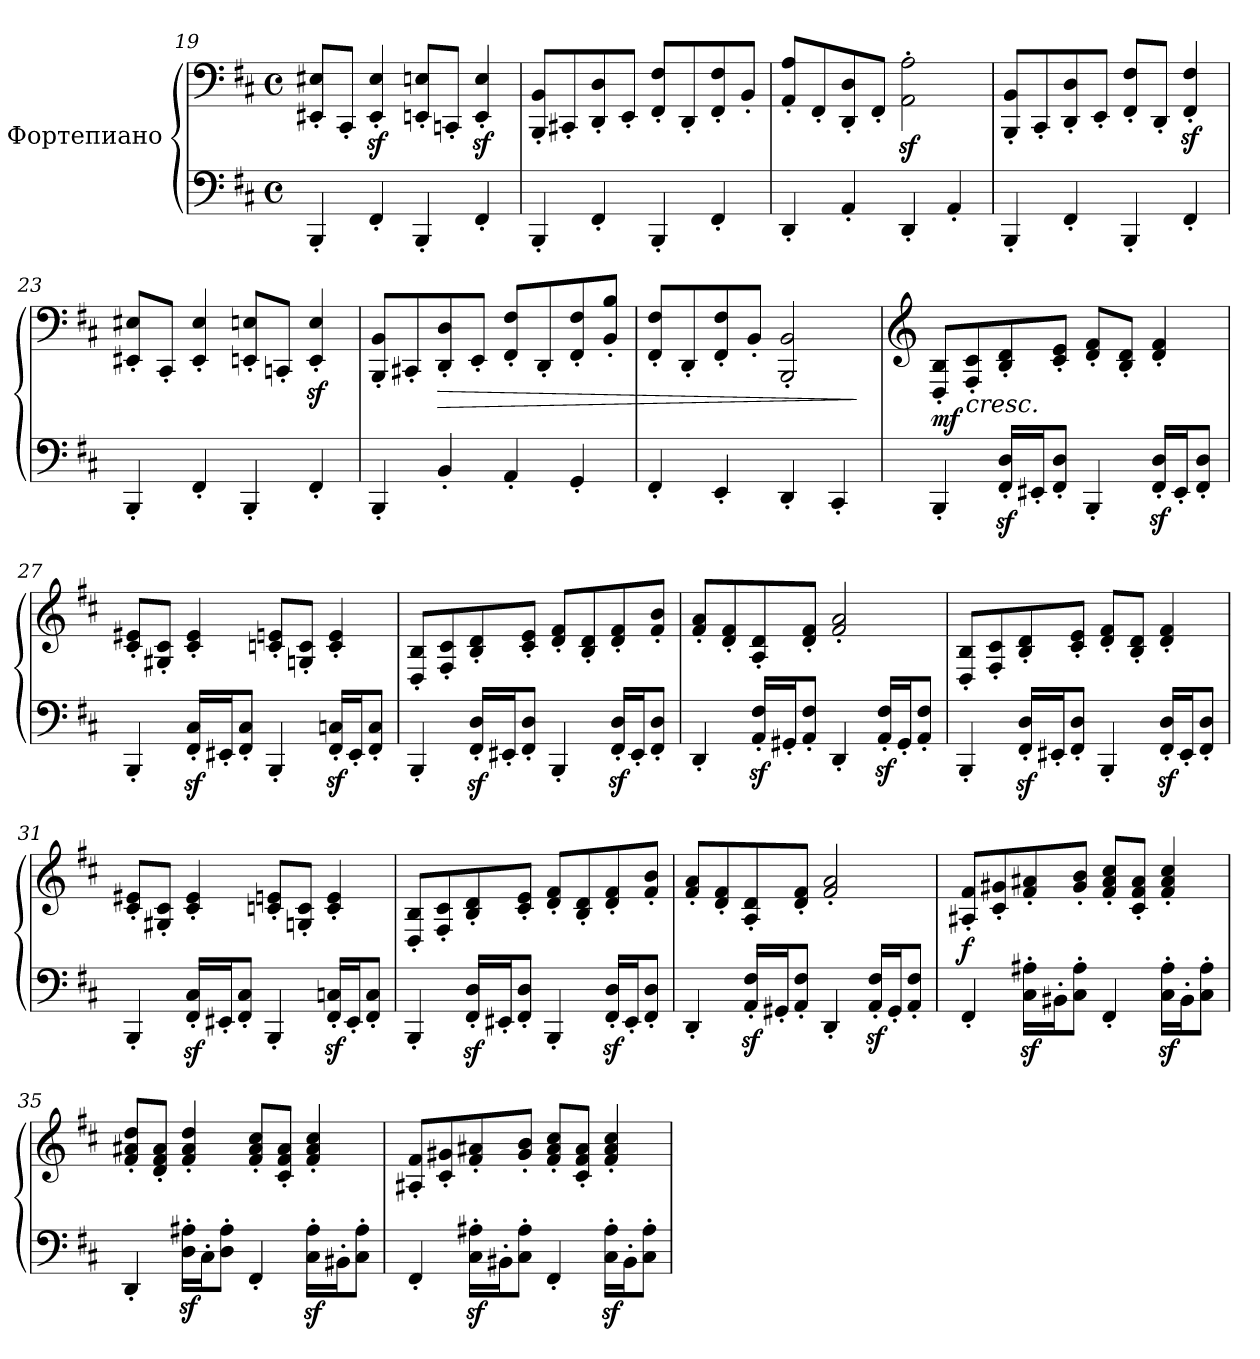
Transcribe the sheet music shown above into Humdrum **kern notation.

**kern	**kern	**dynam
*part1	*part1	*part1
*staff2	*staff1	*staff1/2
*I"Фортепиано	*	*
*clefF4	*clefF4	*
*k[f#c#]	*k[f#c#]	*
*M4/4	*M4/4	*
*met(c)	*met(c)	*
=19	=19	=19
4BBB'/	8EE#X/' 8E#X/'L	.
.	8CC#'/J	.
4FF#'/	4EE#/z<' 4E#/z<'	.
4BBB'/	8EEn/' 8En/'L	.
.	8CCn'/J	.
4FF#'/	4EE/z<' 4E/z<'	.
=20	=20	=20
*	*MM115	*
4BBB'/	8BBB/' 8BB/'L	.
.	8CC#X'/	.
4FF#'/	8DD/' 8D/'	.
.	8EE'/J	.
4BBB'/	8FF#/' 8F#/'L	.
.	8DD'/	.
4FF#'/	8FF#/' 8F#/'	.
.	8BB'/J	.
=21	=21	=21
4DD'/	8AA/' 8A/'L	.
.	8FF#'/	.
4AA'/	8DD/' 8D/'	.
.	8FF#'/J	.
4DD'/	2AA\z<' 2A\z<'	.
4AA'/	.	.
!!LO:LB:g=z
=22	=22	=22
*	*MM120	*
4BBB'/	8BBB/' 8BB/'L	.
.	8CC#'/	.
4FF#'/	8DD/' 8D/'	.
.	8EE'/J	.
4BBB'/	8FF#/' 8F#/'L	.
.	8DD'/J	.
4FF#'/	4FF#/z<' 4F#/z<'	.
=23	=23	=23
4BBB'/	8EE#X/' 8E#X/'L	.
.	8CC#'/J	.
4FF#'/	4EE#/' 4E#/'	.
4BBB'/	8EEn/' 8En/'L	.
.	8CCn'/J	.
4FF#'/	4EE/z<' 4E/z<'	.
=24	=24	=24
4BBB'/	8BBB/' 8BB/'L	.
.	8CC#X'/	.
!	!	!LO:HP:b
4BB'/	8DD/' 8D/'	>
.	8EE'/J	.
4AA'/	8FF#/' 8F#/'L	.
.	8DD'/	.
4GG'/	8FF#/' 8F#/'	.
.	8BB/' 8B/'J	.
=25	=25	=25
4FF#'/	8FF#/' 8F#/'L	.
.	8DD'/	.
4EE'/	8FF#/' 8F#/'	.
.	8BB'/J	.
4DD'/	2BBB/' 2BB/'	.
4CC#'/	.	.
.	.	]
!!LO:PB:g=z
=26	=26	=26
*	*clefG2	*
*	*MM130	*
!	!	!LO:DY:b
4BBB'/	8D/' 8B/'L	mf
!	!LO:TX:b:i:t=cresc.	!
.	8F#/' 8c#/'	.
16FF#/z<' 16D/z<'LL	8B/' 8d/'	.
16EE#X'/J	.	.
8FF#/' 8D/'J	8c#/' 8e/'J	.
4BBB'/	8d/' 8f#/'L	.
.	8B/' 8d/'J	.
16FF#/z<' 16D/z<'LL	4d/' 4f#/'	.
16EE#'/J	.	.
8FF#/' 8D/'J	.	.
=27	=27	=27
4BBB'/	8c#/' 8e#X/'L	.
.	8G#X/' 8c#/'J	.
16FF#/z<' 16C#/z<'LL	4c#/' 4e#/'	.
16EE#X'/J	.	.
8FF#/' 8C#/'J	.	.
4BBB'/	8cn/' 8en/'L	.
.	8Gn/' 8c/'J	.
16FF#/z<' 16Cn/z<'LL	4c/' 4e/'	.
16EE#'/J	.	.
8FF#/' 8C/'J	.	.
=28	=28	=28
4BBB'/	8D/' 8B/'L	.
.	8F#/' 8c#/'	.
16FF#/z<' 16D/z<'LL	8B/' 8d/'	.
16EE#X'/J	.	.
8FF#/' 8D/'J	8c#/' 8e/'J	.
4BBB'/	8d/' 8f#/'L	.
.	8B/' 8d/'	.
16FF#/z<' 16D/z<'LL	8d/' 8f#/'	.
16EE#'/J	.	.
8FF#/' 8D/'J	8f#/' 8b/'J	.
=29	=29	=29
4DD'/	8f#/' 8a/'L	.
.	8d/' 8f#/'	.
16AA/z<' 16F#/z<'LL	8A/' 8d/'	.
16GG#X'/J	.	.
8AA/' 8F#/'J	8d/' 8f#/'J	.
4DD'/	2f#/' 2a/'	.
16AA/z<' 16F#/z<'LL	.	.
16GG#'/J	.	.
8AA/' 8F#/'J	.	.
!!LO:LB:g=z
=30	=30	=30
*	*MM135	*
4BBB'/	8D/' 8B/'L	.
.	8F#/' 8c#/'	.
16FF#/z<' 16D/z<'LL	8B/' 8d/'	.
16EE#X'/J	.	.
8FF#/' 8D/'J	8c#/' 8e/'J	.
4BBB'/	8d/' 8f#/'L	.
.	8B/' 8d/'J	.
16FF#/z<' 16D/z<'LL	4d/' 4f#/'	.
16EE#'/J	.	.
8FF#/' 8D/'J	.	.
=31	=31	=31
4BBB'/	8c#/' 8e#X/'L	.
.	8G#X/' 8c#/'J	.
16FF#/z<' 16C#/z<'LL	4c#/' 4e#/'	.
16EE#X'/J	.	.
8FF#/' 8C#/'J	.	.
4BBB'/	8cn/' 8en/'L	.
.	8Gn/' 8c/'J	.
16FF#/z<' 16Cn/z<'LL	4c/' 4e/'	.
16EE#'/J	.	.
8FF#/' 8C/'J	.	.
=32	=32	=32
4BBB'/	8D/' 8B/'L	.
.	8F#/' 8c#/'	.
16FF#/z<' 16D/z<'LL	8B/' 8d/'	.
16EE#X'/J	.	.
8FF#/' 8D/'J	8c#/' 8e/'J	.
4BBB'/	8d/' 8f#/'L	.
.	8B/' 8d/'	.
16FF#/z<' 16D/z<'LL	8d/' 8f#/'	.
16EE#'/J	.	.
8FF#/' 8D/'J	8f#/' 8b/'J	.
=33	=33	=33
4DD'/	8f#/' 8a/'L	.
.	8d/' 8f#/'	.
16AA/z<' 16F#/z<'LL	8A/' 8d/'	.
16GG#X'/J	.	.
8AA/' 8F#/'J	8d/' 8f#/'J	.
4DD'/	2f#/' 2a/'	.
16AA/z<' 16F#/z<'LL	.	.
16GG#'/J	.	.
8AA/' 8F#/'J	.	.
!!LO:LB:g=z
=34	=34	=34
*	*MM140	*
!	!	!LO:DY:b
4FF#'/	8A#X/' 8f#/'L	f
.	8c#/' 8g#X/'	.
16C#\z<' 16A#X\z<'LL	8f#/' 8a#X/'	.
16BB#X'\J	.	.
8C#\' 8A#\'J	8g#/' 8b/'J	.
4FF#'/	8f#/' 8a#/' 8cc#/'L	.
.	8c#/' 8f#/' 8a#/'J	.
16C#\z<' 16A#\z<'LL	4f#/' 4a#/' 4cc#/'	.
16BB#'\J	.	.
8C#\' 8A#\'J	.	.
=35	=35	=35
4DD'/	8f#/' 8a#X/' 8dd/'L	.
.	8d/' 8f#/' 8a#/'J	.
16D\z<' 16A#X\z<'LL	4f#/' 4a#/' 4dd/'	.
16C#'\J	.	.
8D\' 8A#\'J	.	.
4FF#'/	8f#/' 8a#/' 8cc#/'L	.
.	8c#/' 8f#/' 8a#/'J	.
16C#\z<' 16A#\z<'LL	4f#/' 4a#/' 4cc#/'	.
16BB#X'\J	.	.
8C#\' 8A#\'J	.	.
=36	=36	=36
4FF#'/	8A#X/' 8f#/'L	.
.	8c#/' 8g#X/'	.
16C#\z<' 16A#X\z<'LL	8f#/' 8a#X/'	.
16BB#X'\J	.	.
8C#\' 8A#\'J	8g#/' 8b/'J	.
4FF#'/	8f#/' 8a#/' 8cc#/'L	.
.	8c#/' 8f#/' 8a#/'J	.
16C#\z<' 16A#\z<'LL	4f#/' 4a#/' 4cc#/'	.
16BB#'\J	.	.
8C#\' 8A#\'J	.	.
=	=	=
*-	*-	*-
